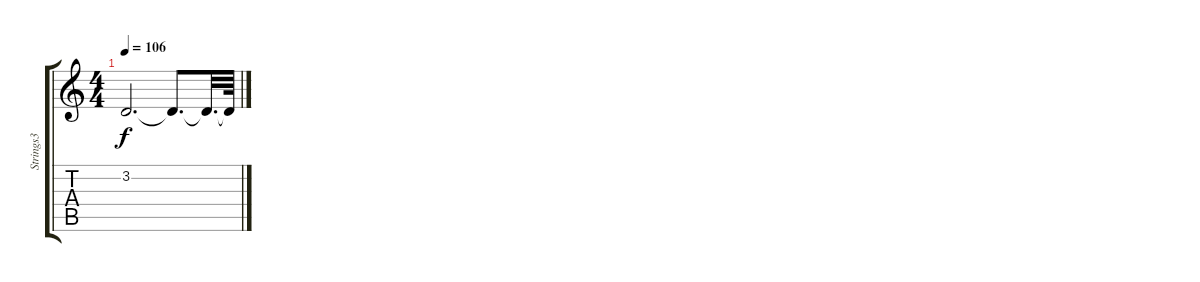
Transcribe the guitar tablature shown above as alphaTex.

\track ("Strings3" "Strings3") {instrument stringensemble1}
\staff {score tabs}
\tuning (E4 B3 G3 D3 A2 E2) {hide}
\ts (4 4)
\tempo 106
\clef g2
\ks c
3.2{t}.2{d dy f} 3.2{t}.8{d} 3.2{t}.32{d} 3.2{t}.64
